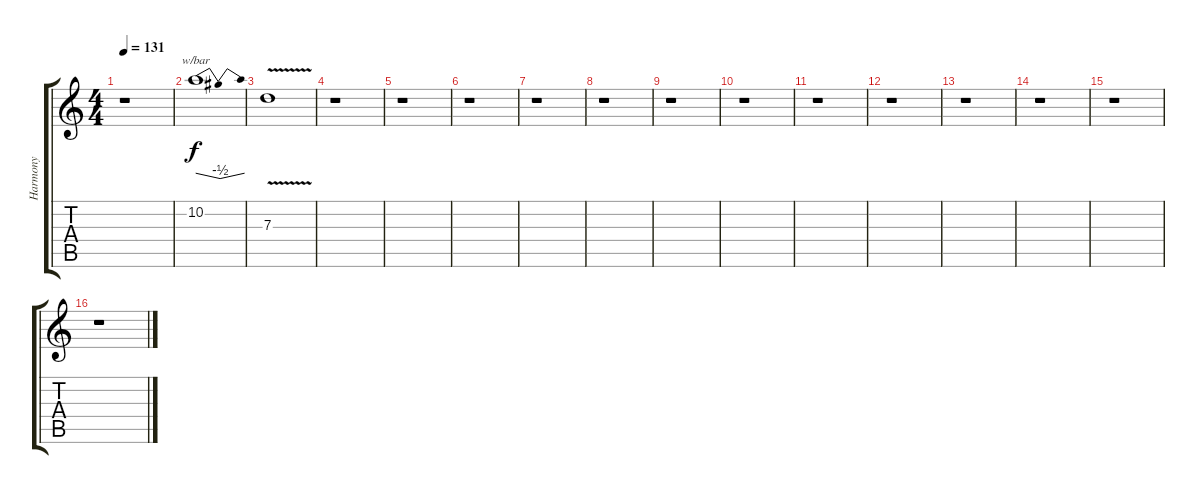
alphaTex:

\track ("Harmony" "Harmony") {instrument distortionguitar}
\staff {score tabs}
\tuning (E4 B3 G3 D3 A2 E2) {hide}
\ts (4 4)
\tempo 131
\clef g2
\ks c
r.1{dy f} |
10.2.1{tbe (dip default 0 0 30 -2 60 0)} |
7.3{v}.1 |
r.1 |
r.1 |
r.1 |
r.1 |
r.1 |
r.1 |
r.1 |
r.1 |
r.1 |
r.1 |
r.1 |
r.1 |
r.1
